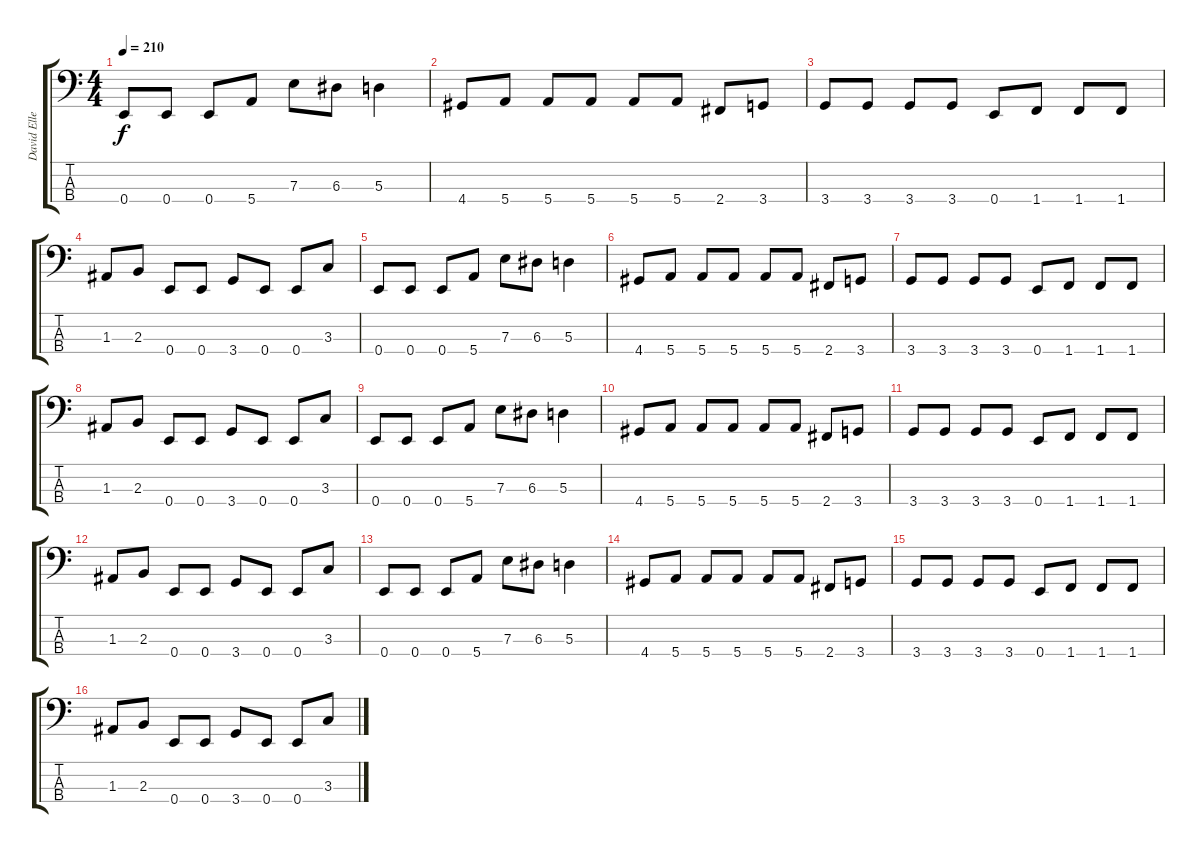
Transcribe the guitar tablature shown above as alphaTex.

\track ("David Ellefson" "David Elle") {instrument electricbassfinger}
\staff {score tabs}
\tuning (G2 D2 A1 E1) {hide}
\ts (4 4)
\tempo 210
\clef f4
\ks c
0.4.8{dy f} 0.4.8 0.4.8 5.4.8 7.3.8 6.3.8 5.3.4 |
4.4.8 5.4.8 5.4.8 5.4.8 5.4.8 5.4.8 2.4.8 3.4.8 |
3.4.8 3.4.8 3.4.8 3.4.8 0.4.8 1.4.8 1.4.8 1.4.8 |
1.3.8 2.3.8 0.4.8 0.4.8 3.4.8 0.4.8 0.4.8 3.3.8 |
0.4.8 0.4.8 0.4.8 5.4.8 7.3.8 6.3.8 5.3.4 |
4.4.8 5.4.8 5.4.8 5.4.8 5.4.8 5.4.8 2.4.8 3.4.8 |
3.4.8 3.4.8 3.4.8 3.4.8 0.4.8 1.4.8 1.4.8 1.4.8 |
1.3.8 2.3.8 0.4.8 0.4.8 3.4.8 0.4.8 0.4.8 3.3.8 |
0.4.8 0.4.8 0.4.8 5.4.8 7.3.8 6.3.8 5.3.4 |
4.4.8 5.4.8 5.4.8 5.4.8 5.4.8 5.4.8 2.4.8 3.4.8 |
3.4.8 3.4.8 3.4.8 3.4.8 0.4.8 1.4.8 1.4.8 1.4.8 |
1.3.8 2.3.8 0.4.8 0.4.8 3.4.8 0.4.8 0.4.8 3.3.8 |
0.4.8 0.4.8 0.4.8 5.4.8 7.3.8 6.3.8 5.3.4 |
4.4.8 5.4.8 5.4.8 5.4.8 5.4.8 5.4.8 2.4.8 3.4.8 |
3.4.8 3.4.8 3.4.8 3.4.8 0.4.8 1.4.8 1.4.8 1.4.8 |
1.3.8 2.3.8 0.4.8 0.4.8 3.4.8 0.4.8 0.4.8 3.3.8
